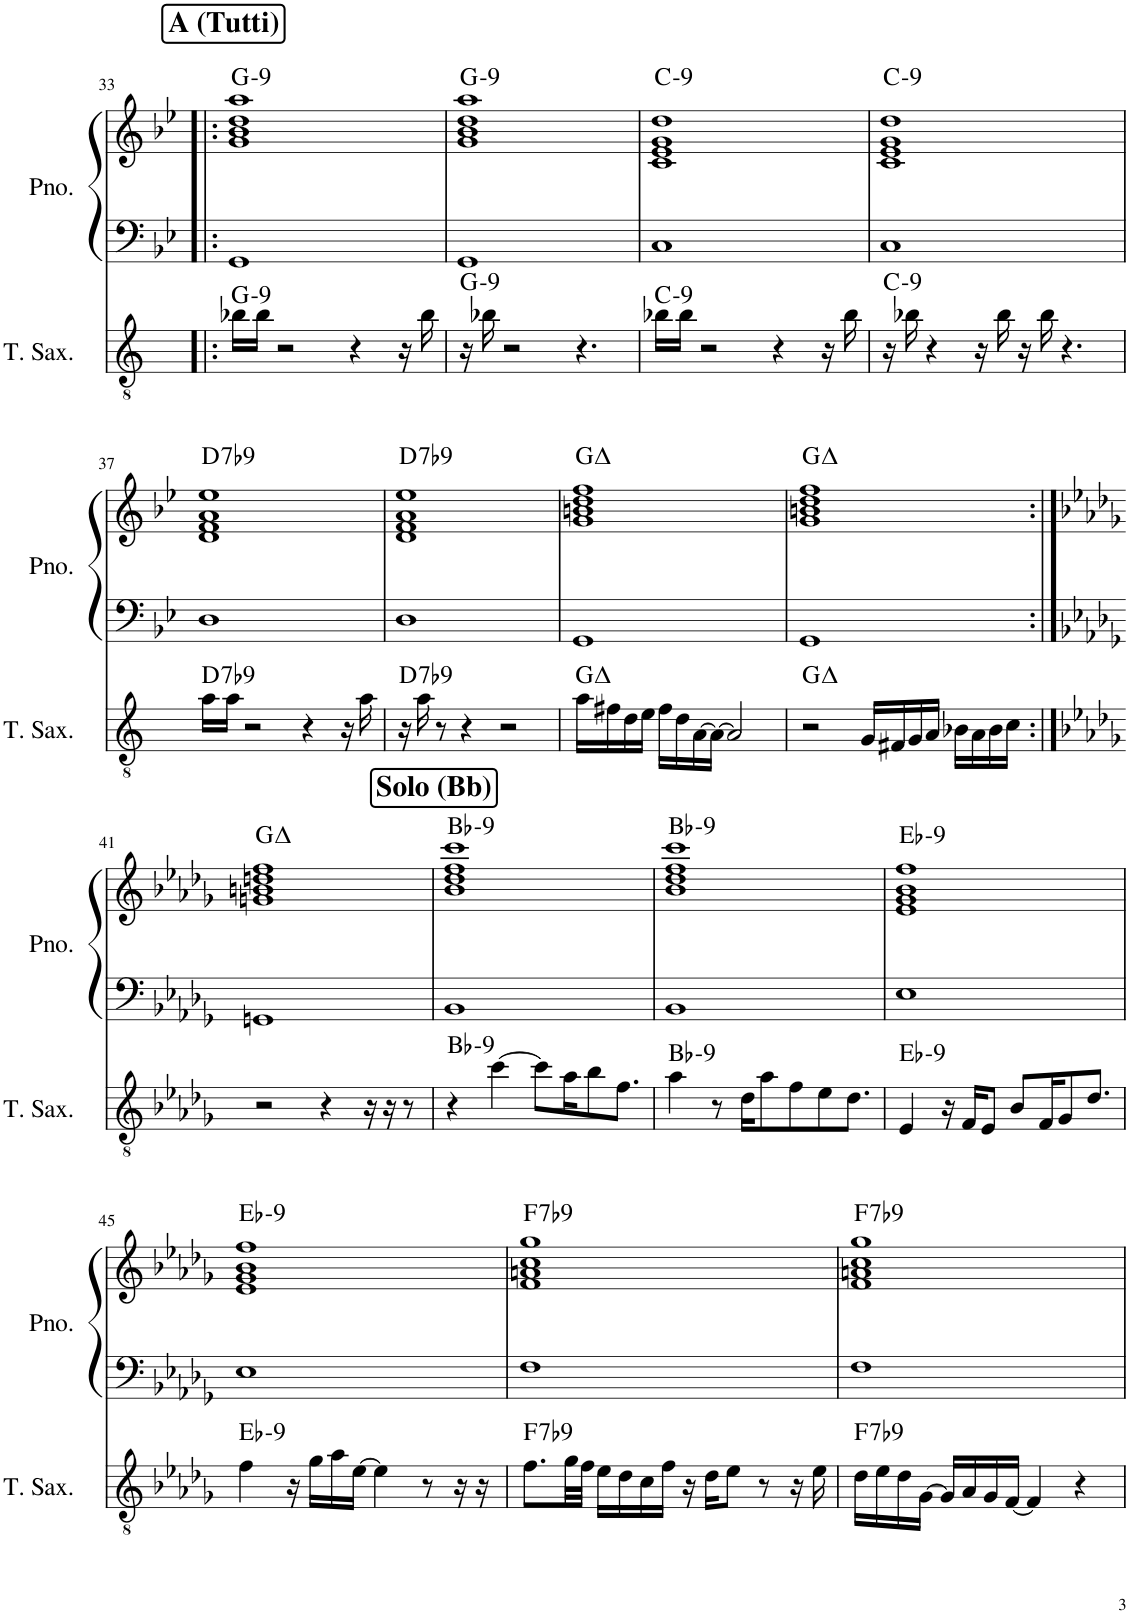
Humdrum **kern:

**kern	**harte	**kern	**kern	**harte
*part2	*part2	*part1	*part1	*part1
*staff3	*	*staff2	*staff1	*
*I"Tenor Saxophone	*	*I"Piano	*	*
*I'T. Sax.	*	*I'Pno.	*	*
!!LO:PB:g=z
*clefGv2	*	*clefF4	*clefG2	*
*ITrd8c14	*	*	*	*
*k[]	*	*k[b-e-]	*k[b-e-]	*
*M4/4	*	*M4/4	*M4/4	*
!!LO:REH:place=s1:a:B:cj:fs=14:t=A (Tutti)
=33!|:	=33!|:	=33!|:	=33!|:	=33!|:
!	!LO:H:kt=9	!	!	!LO:H:kt=9
16b-X\LL	G:min9	1GG	1g 1b- 1dd 1aa	G:min9
16b-\JJ	.	.	.	.
2r	.	.	.	.
4r	.	.	.	.
16r	.	.	.	.
16b-\	.	.	.	.
=34	=34	=34	=34	=34
!	!LO:H:kt=9	!	!	!LO:H:kt=9
16r	G:min9	1GG	1g 1b- 1dd 1aa	G:min9
16b-X\	.	.	.	.
2r	.	.	.	.
4.r	.	.	.	.
=35	=35	=35	=35	=35
!	!LO:H:kt=9	!	!	!LO:H:kt=9
16b-X\LL	C:min9	1C	1c 1e- 1g 1dd	C:min9
16b-\JJ	.	.	.	.
2r	.	.	.	.
4r	.	.	.	.
16r	.	.	.	.
16b-\	.	.	.	.
=36	=36	=36	=36	=36
!	!LO:H:kt=9	!	!	!LO:H:kt=9
16r	C:min9	1C	1c 1e- 1g 1dd	C:min9
16b-X\	.	.	.	.
4r	.	.	.	.
16r	.	.	.	.
16b-\	.	.	.	.
16r	.	.	.	.
16b-\	.	.	.	.
4.r	.	.	.	.
!!LO:LB:g=z
=37	=37	=37	=37	=37
!	!LO:H:kt=7	!	!	!LO:H:kt=7
16a\LL	D:7(b9)	1D	1d 1f 1a 1ee-	D:7(b9)
16a\JJ	.	.	.	.
2r	.	.	.	.
4r	.	.	.	.
16r	.	.	.	.
16a\	.	.	.	.
=38	=38	=38	=38	=38
!	!LO:H:kt=7	!	!	!LO:H:kt=7
16r	D:7(b9)	1D	1d 1f 1a 1ee-	D:7(b9)
16a\	.	.	.	.
8r	.	.	.	.
4r	.	.	.	.
2r	.	.	.	.
=39	=39	=39	=39	=39
16a\LL	G:maj	1GG	1g 1bn 1dd 1ff	G:maj
16f#X\	.	.	.	.
16d\	.	.	.	.
16e\JJ	.	.	.	.
16f#\LL	.	.	.	.
16d\	.	.	.	.
[16A\	.	.	.	.
16A\JJ_	.	.	.	.
2A/]	.	.	.	.
=40	=40	=40	=40	=40
2r	G:maj	1GG	1g 1bn 1dd 1ff	G:maj
16G/LL	.	.	.	.
16F#X/	.	.	.	.
16G/	.	.	.	.
16A/JJ	.	.	.	.
16B-X\LL	.	.	.	.
16A\	.	.	.	.
16B-\	.	.	.	.
16c\JJ	.	.	.	.
!!LO:LB:g=z
=41:|!	=41:|!	=41:|!	=41:|!	=41:|!
*k[b-e-a-d-g-]	*	*k[b-e-a-d-g-]	*k[b-e-a-d-g-]	*
2r	.	1GGn	1gn 1bn 1ddn 1ff	G:maj
4r	.	.	.	.
16r	.	.	.	.
16r	.	.	.	.
8r	.	.	.	.
!!LO:REH:place=s1:a:B:cj:fs=14:t=Solo (Bb)
=42	=42	=42	=42	=42
!	!LO:H:kt=9	!	!	!LO:H:kt=9
4r	Bb:min9	1BB-	1b- 1dd- 1ff 1ccc	Bb:min9
[4cc\	.	.	.	.
8cc\L]	.	.	.	.
16a-\K	.	.	.	.
8b-\	.	.	.	.
8.f\J	.	.	.	.
=43	=43	=43	=43	=43
!	!LO:H:kt=9	!	!	!LO:H:kt=9
4a-\	Bb:min9	1BB-	1b- 1dd- 1ff 1ccc	Bb:min9
8r	.	.	.	.
16d-\KL	.	.	.	.
8a-\	.	.	.	.
8f\	.	.	.	.
8e-\	.	.	.	.
8.d-\J	.	.	.	.
=44	=44	=44	=44	=44
!	!LO:H:kt=9	!	!	!LO:H:kt=9
4E-/	Eb:min9	1E-	1e- 1g- 1b- 1ff	Eb:min9
16r	.	.	.	.
16F/KL	.	.	.	.
8E-/J	.	.	.	.
8B-/L	.	.	.	.
16F/K	.	.	.	.
8G-/	.	.	.	.
8.d-/J	.	.	.	.
!!LO:LB:g=z
=45	=45	=45	=45	=45
!	!LO:H:kt=9	!	!	!LO:H:kt=9
4f\	Eb:min9	1E-	1e- 1g- 1b- 1ff	Eb:min9
16r	.	.	.	.
16g-\LL	.	.	.	.
16a-\	.	.	.	.
[16e-\JJ	.	.	.	.
4e-\]	.	.	.	.
8r	.	.	.	.
16r	.	.	.	.
16r	.	.	.	.
=46	=46	=46	=46	=46
!	!LO:H:kt=7	!	!	!LO:H:kt=7
8.f\L	F:7(b9)	1F	1f 1an 1cc 1gg-	F:7(b9)
32g-\LL	.	.	.	.
32f\JJJ	.	.	.	.
16e-\LL	.	.	.	.
16d-\	.	.	.	.
16c\	.	.	.	.
16f\JJ	.	.	.	.
16r	.	.	.	.
16d-\KL	.	.	.	.
8e-\J	.	.	.	.
8r	.	.	.	.
16r	.	.	.	.
16e-\	.	.	.	.
=47	=47	=47	=47	=47
!	!LO:H:kt=7	!	!	!LO:H:kt=7
16d-\LL	F:7(b9)	1F	1f 1an 1cc 1gg-	F:7(b9)
16e-\	.	.	.	.
16d-\	.	.	.	.
[16G-\JJ	.	.	.	.
16G-/LL]	.	.	.	.
16A-/	.	.	.	.
16G-/	.	.	.	.
[16F/JJ	.	.	.	.
4F/]	.	.	.	.
4r	.	.	.	.
=	=	=	=	=
*-	*-	*-	*-	*-
